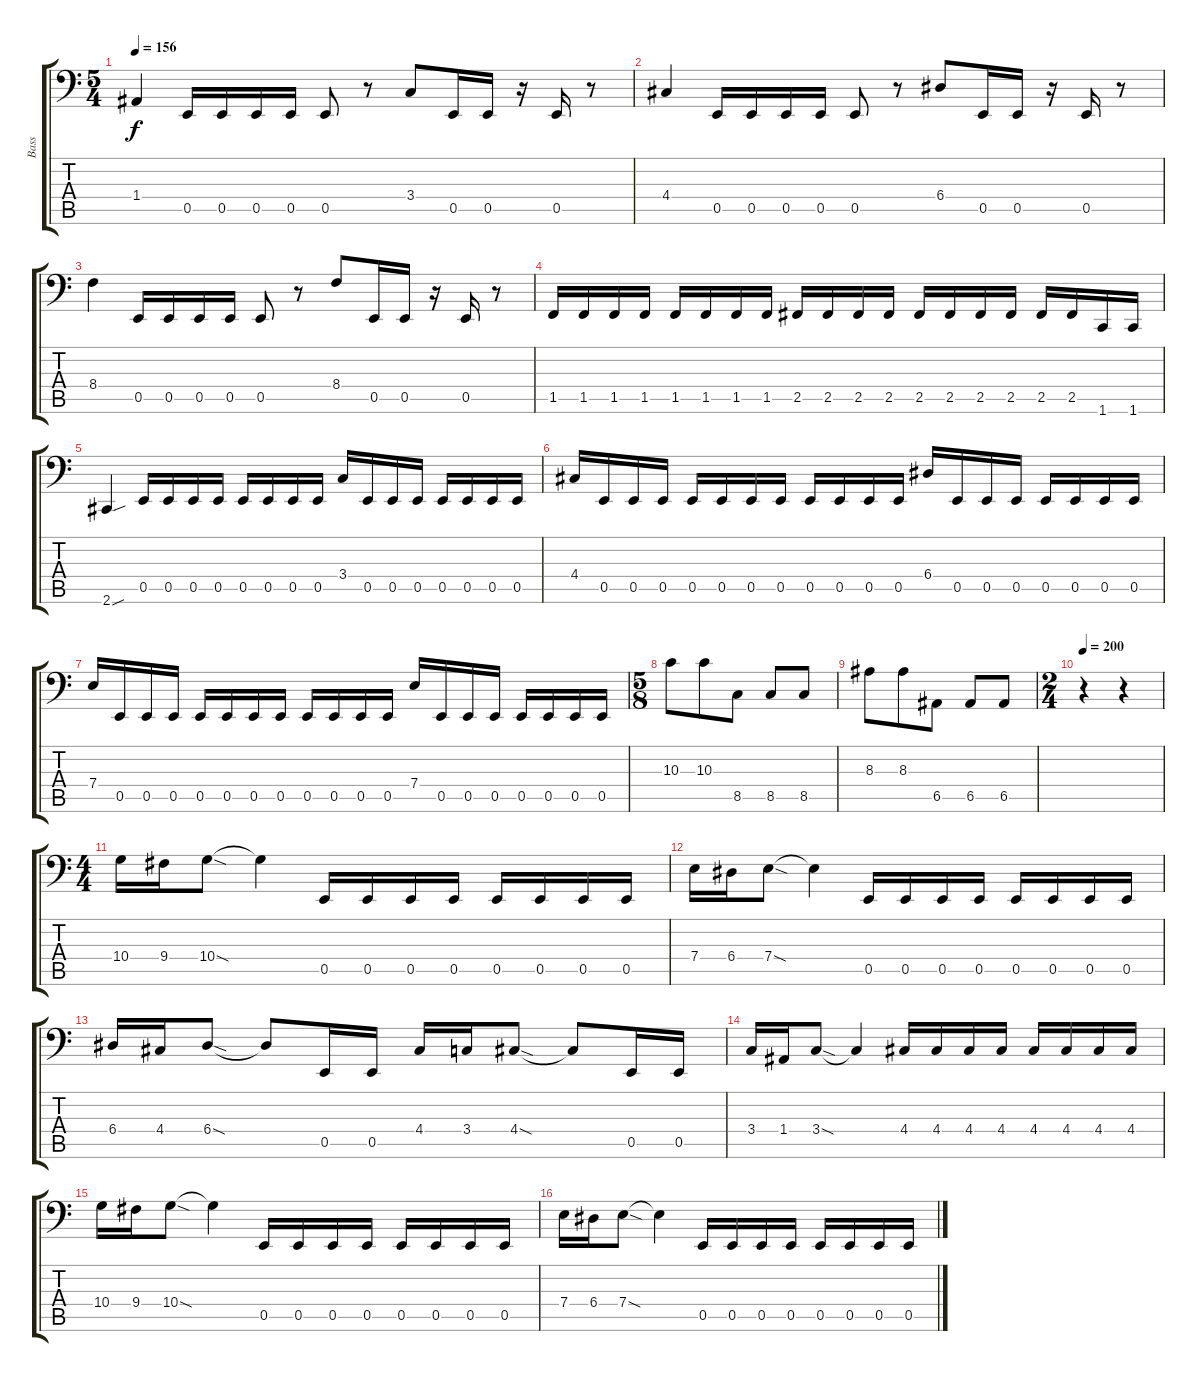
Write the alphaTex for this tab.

\track ("Bass" "Bass") {instrument electricbassfinger}
\staff {score tabs}
\tuning (C3 G2 D2 A1 E1 B0) {hide}
\ts (5 4)
\tempo 156
\clef f4
\ks c
1.4.4{dy f} 0.5.16 0.5.16 0.5.16 0.5.16 0.5.8 r.8 3.4.8 0.5.16 0.5.16 r.16 0.5.16 r.8 |
4.4.4 0.5.16 0.5.16 0.5.16 0.5.16 0.5.8 r.8 6.4.8 0.5.16 0.5.16 r.16 0.5.16 r.8 |
8.4.4 0.5.16 0.5.16 0.5.16 0.5.16 0.5.8 r.8 8.4.8 0.5.16 0.5.16 r.16 0.5.16 r.8 |
1.5.16 1.5.16 1.5.16 1.5.16 1.5.16 1.5.16 1.5.16 1.5.16 2.5.16 2.5.16 2.5.16 2.5.16 2.5.16 2.5.16 2.5.16 2.5.16 2.5.16 2.5.16 1.6.16 1.6.16 |
2.6{sou}.4 0.5.16 0.5.16 0.5.16 0.5.16 0.5.16 0.5.16 0.5.16 0.5.16 3.4.16 0.5.16 0.5.16 0.5.16 0.5.16 0.5.16 0.5.16 0.5.16 |
4.4.16 0.5.16 0.5.16 0.5.16 0.5.16 0.5.16 0.5.16 0.5.16 0.5.16 0.5.16 0.5.16 0.5.16 6.4.16 0.5.16 0.5.16 0.5.16 0.5.16 0.5.16 0.5.16 0.5.16 |
7.4.16 0.5.16 0.5.16 0.5.16 0.5.16 0.5.16 0.5.16 0.5.16 0.5.16 0.5.16 0.5.16 0.5.16 7.4.16 0.5.16 0.5.16 0.5.16 0.5.16 0.5.16 0.5.16 0.5.16 |
\ts (5 8)
10.3.8 10.3.8 8.5.8 8.5.8 8.5.8 |
8.3.8 8.3.8 6.5.8 6.5.8 6.5.8 |
\ts (2 4)
\tempo 200
r.4 r.4 |
\ts (4 4)
10.4.16 9.4.16 10.4{sod}.8 10.4{t}.4 0.5.16 0.5.16 0.5.16 0.5.16 0.5.16 0.5.16 0.5.16 0.5.16 |
7.4.16 6.4.16 7.4{sod}.8 7.4{t}.4 0.5.16 0.5.16 0.5.16 0.5.16 0.5.16 0.5.16 0.5.16 0.5.16 |
6.4.16 4.4.16 6.4{sod}.8 6.4{t}.8 0.5.16 0.5.16 4.4.16 3.4.16 4.4{sod}.8 4.4{t}.8 0.5.16 0.5.16 |
3.4.16 1.4.16 3.4{sod}.8 3.4{t}.4 4.4.16 4.4.16 4.4.16 4.4.16 4.4.16 4.4.16 4.4.16 4.4.16 |
10.4.16 9.4.16 10.4{sod}.8 10.4{t}.4 0.5.16 0.5.16 0.5.16 0.5.16 0.5.16 0.5.16 0.5.16 0.5.16 |
7.4.16 6.4.16 7.4{sod}.8 7.4{t}.4 0.5.16 0.5.16 0.5.16 0.5.16 0.5.16 0.5.16 0.5.16 0.5.16
